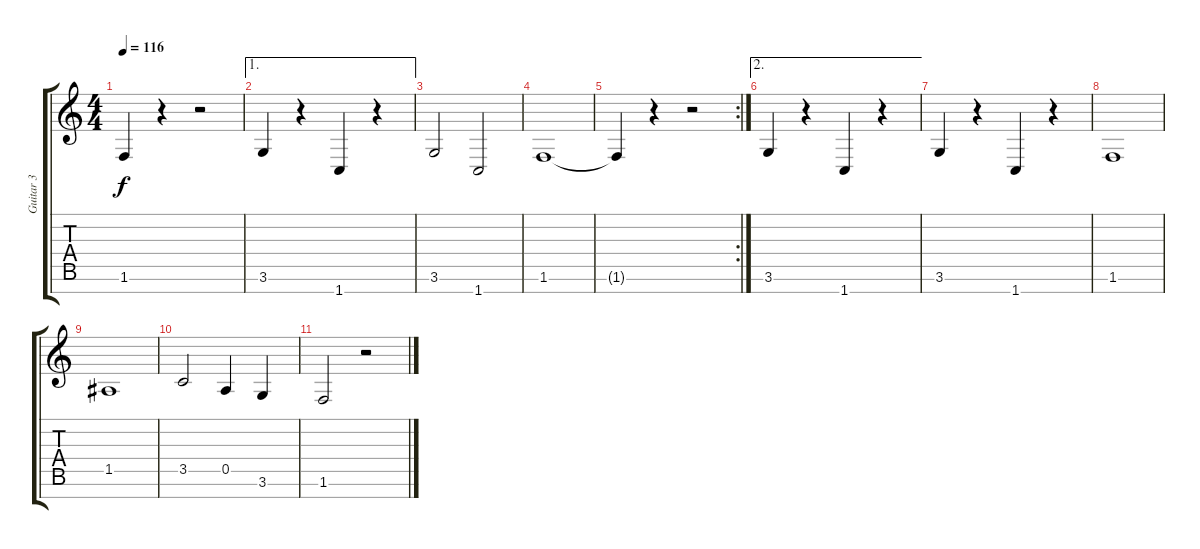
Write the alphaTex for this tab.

\track ("Guitar 3" "Guitar 3") {instrument acousticguitarnylon}
\staff {score tabs}
\tuning (E4 B3 G3 D3 A2 E2 B1) {hide}
\ts (4 4)
\tempo 116
\clef g2
\ks c
1.6.4{dy f} r.4 r.2 |
\ae 1
3.6.4 r.4 1.7.4 r.4 |
3.6.2 1.7.2 |
1.6.1 |
\rc 2
1.6{t}.4 r.4 r.2 |
\ae 2
3.6.4 r.4 1.7.4 r.4 |
3.6.4 r.4 1.7.4 r.4 |
1.6.1 |
1.5.1 |
3.5.2 0.5.4 3.6.4 |
1.6.2 r.2
